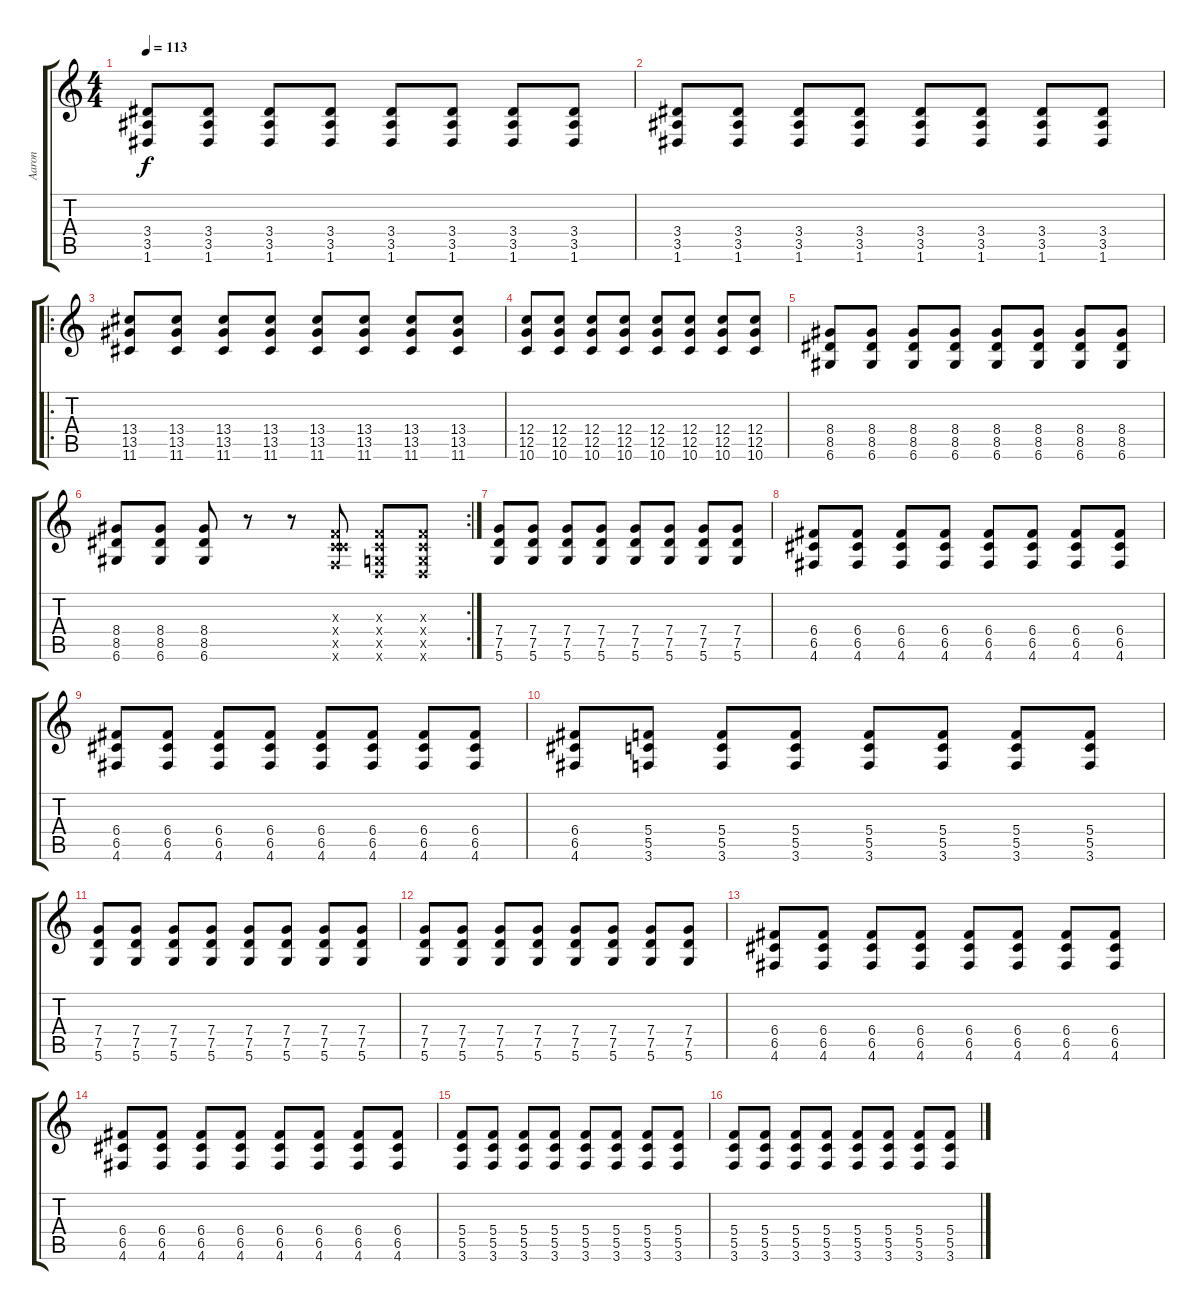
\track ("Aaron" "Aaron") {instrument distortionguitar}
\staff {score tabs}
\tuning (D4 A3 F3 C3 G2 D2) {hide}
\ts (4 4)
\tempo 113
\clef g2
\ks c
(3.4 3.5 1.6).8{dy f instrument electricguitarmuted} (3.4 3.5 1.6).8 (3.4 3.5 1.6).8 (3.4 3.5 1.6).8 (3.4 3.5 1.6).8 (3.4 3.5 1.6).8 (3.4 3.5 1.6).8 (3.4 3.5 1.6).8 |
(3.4 3.5 1.6).8{instrument distortionguitar} (3.4 3.5 1.6).8 (3.4 3.5 1.6).8 (3.4 3.5 1.6).8 (3.4 3.5 1.6).8 (3.4 3.5 1.6).8 (3.4 3.5 1.6).8 (3.4 3.5 1.6).8 |
\ro
(13.4 13.5 11.6).8{volume 13 instrument distortionguitar} (13.4 13.5 11.6).8 (13.4 13.5 11.6).8 (13.4 13.5 11.6).8 (13.4 13.5 11.6).8 (13.4 13.5 11.6).8 (13.4 13.5 11.6).8 (13.4 13.5 11.6).8 |
(12.4 12.5 10.6).8 (12.4 12.5 10.6).8 (12.4 12.5 10.6).8 (12.4 12.5 10.6).8 (12.4 12.5 10.6).8 (12.4 12.5 10.6).8 (12.4 12.5 10.6).8 (12.4 12.5 10.6).8 |
(8.4 8.5 6.6).8 (8.4 8.5 6.6).8 (8.4 8.5 6.6).8 (8.4 8.5 6.6).8 (8.4 8.5 6.6).8 (8.4 8.5 6.6).8 (8.4 8.5 6.6).8 (8.4 8.5 6.6).8 |
\rc 2
(8.4 8.5 6.6).8 (8.4 8.5 6.6).8 (8.4 8.5 6.6).8 r.8 r.8 (0.3{x} 0.4{x} 5.5{x} 3.6{x}).8{volume 16} (0.3{x} 0.4{x} 0.5{x} 0.6{x}).8 (0.3{x} 0.4{x} 0.5{x} 0.6{x}).8 |
(7.4 7.5 5.6).8 (7.4 7.5 5.6).8 (7.4 7.5 5.6).8 (7.4 7.5 5.6).8 (7.4 7.5 5.6).8 (7.4 7.5 5.6).8 (7.4 7.5 5.6).8 (7.4 7.5 5.6).8 |
(6.4 6.5 4.6).8 (6.4 6.5 4.6).8 (6.4 6.5 4.6).8 (6.4 6.5 4.6).8 (6.4 6.5 4.6).8 (6.4 6.5 4.6).8 (6.4 6.5 4.6).8 (6.4 6.5 4.6).8 |
(6.4 6.5 4.6).8 (6.4 6.5 4.6).8 (6.4 6.5 4.6).8 (6.4 6.5 4.6).8 (6.4 6.5 4.6).8 (6.4 6.5 4.6).8 (6.4 6.5 4.6).8 (6.4 6.5 4.6).8 |
(6.4 6.5 4.6).8 (5.4 5.5 3.6).8 (5.4 5.5 3.6).8 (5.4 5.5 3.6).8 (5.4 5.5 3.6).8 (5.4 5.5 3.6).8 (5.4 5.5 3.6).8 (5.4 5.5 3.6).8 |
(7.4 7.5 5.6).8{instrument electricguitarmuted} (7.4 7.5 5.6).8 (7.4 7.5 5.6).8 (7.4 7.5 5.6).8 (7.4 7.5 5.6).8 (7.4 7.5 5.6).8 (7.4 7.5 5.6).8 (7.4 7.5 5.6).8 |
(7.4 7.5 5.6).8{instrument distortionguitar} (7.4 7.5 5.6).8 (7.4 7.5 5.6).8 (7.4 7.5 5.6).8 (7.4 7.5 5.6).8 (7.4 7.5 5.6).8 (7.4 7.5 5.6).8 (7.4 7.5 5.6).8 |
(6.4 6.5 4.6).8{instrument electricguitarmuted} (6.4 6.5 4.6).8 (6.4 6.5 4.6).8 (6.4 6.5 4.6).8 (6.4 6.5 4.6).8 (6.4 6.5 4.6).8 (6.4 6.5 4.6).8 (6.4 6.5 4.6).8 |
(6.4 6.5 4.6).8{instrument distortionguitar} (6.4 6.5 4.6).8 (6.4 6.5 4.6).8 (6.4 6.5 4.6).8 (6.4 6.5 4.6).8 (6.4 6.5 4.6).8 (6.4 6.5 4.6).8 (6.4 6.5 4.6).8 |
(5.4 5.5 3.6).8{instrument electricguitarmuted} (5.4 5.5 3.6).8 (5.4 5.5 3.6).8 (5.4 5.5 3.6).8 (5.4 5.5 3.6).8 (5.4 5.5 3.6).8 (5.4 5.5 3.6).8 (5.4 5.5 3.6).8 |
(5.4 5.5 3.6).8{instrument distortionguitar} (5.4 5.5 3.6).8 (5.4 5.5 3.6).8 (5.4 5.5 3.6).8 (5.4 5.5 3.6).8 (5.4 5.5 3.6).8 (5.4 5.5 3.6).8 (5.4 5.5 3.6).8
